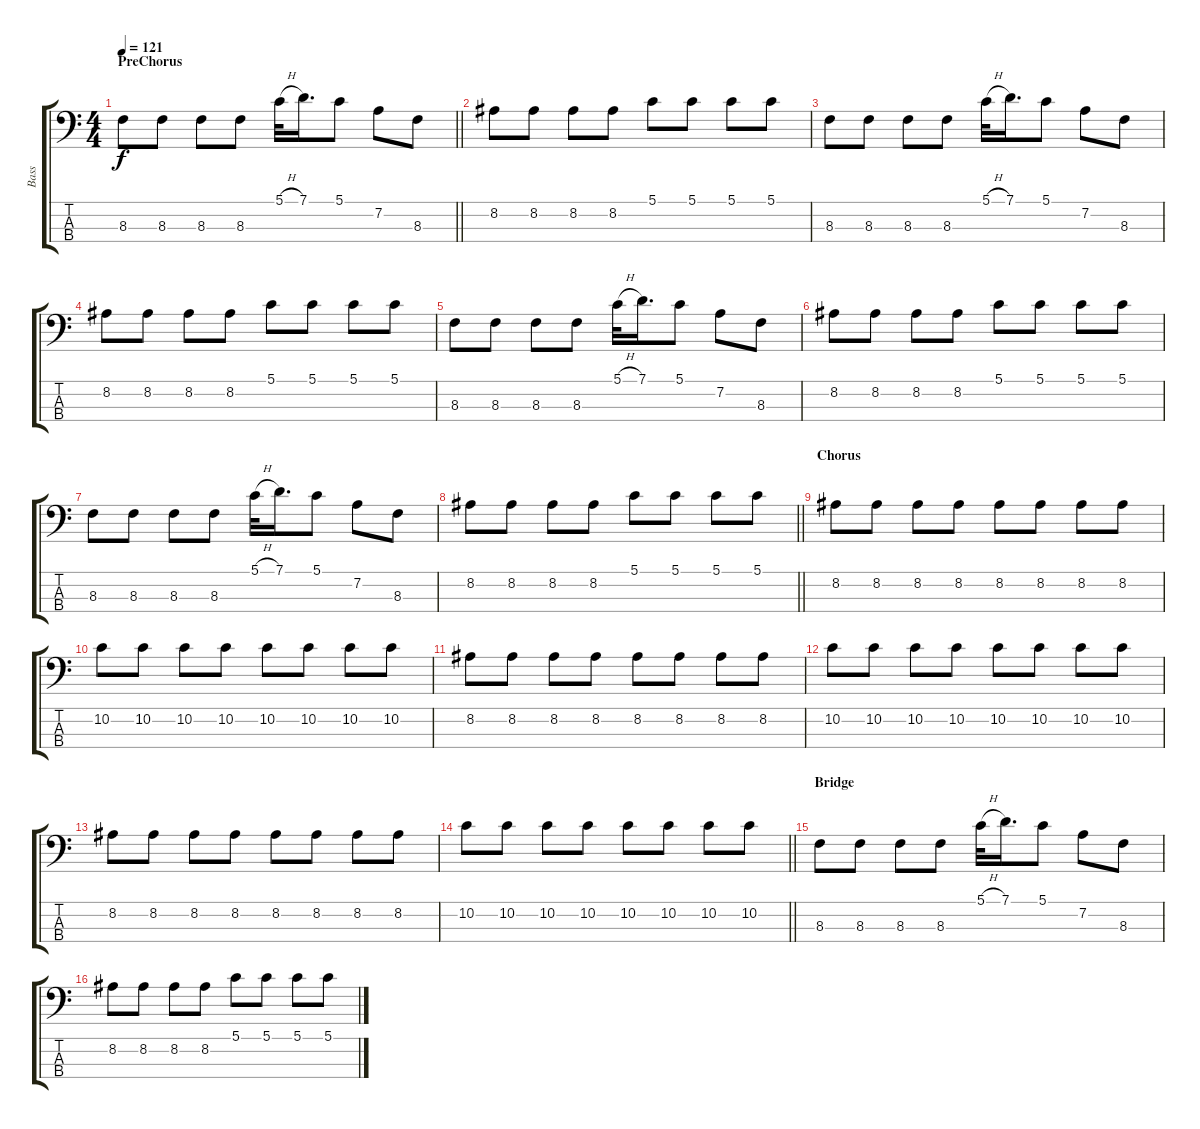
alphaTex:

\track ("Bass" "Bass") {instrument electricbassfinger}
\staff {score tabs}
\tuning (G2 D2 A1 E1) {hide}
\ts (4 4)
\section ("" "PreChorus")
\tempo 121
\clef f4
\barLineRight lightlight
\ks c
8.3.8{dy f} 8.3.8 8.3.8 8.3.8 5.1{h}.32 7.1.16{d} 5.1.8 7.2.8 8.3.8 |
8.2.8 8.2.8 8.2.8 8.2.8 5.1.8 5.1.8 5.1.8 5.1.8 |
8.3.8 8.3.8 8.3.8 8.3.8 5.1{h}.32 7.1.16{d} 5.1.8 7.2.8 8.3.8 |
8.2.8 8.2.8 8.2.8 8.2.8 5.1.8 5.1.8 5.1.8 5.1.8 |
8.3.8 8.3.8 8.3.8 8.3.8 5.1{h}.32 7.1.16{d} 5.1.8 7.2.8 8.3.8 |
8.2.8 8.2.8 8.2.8 8.2.8 5.1.8 5.1.8 5.1.8 5.1.8 |
8.3.8 8.3.8 8.3.8 8.3.8 5.1{h}.32 7.1.16{d} 5.1.8 7.2.8 8.3.8 |
\barLineRight lightlight
8.2.8 8.2.8 8.2.8 8.2.8 5.1.8 5.1.8 5.1.8 5.1.8 |
\section ("" "Chorus")
8.2.8 8.2.8 8.2.8 8.2.8 8.2.8 8.2.8 8.2.8 8.2.8 |
10.2.8 10.2.8 10.2.8 10.2.8 10.2.8 10.2.8 10.2.8 10.2.8 |
8.2.8 8.2.8 8.2.8 8.2.8 8.2.8 8.2.8 8.2.8 8.2.8 |
10.2.8 10.2.8 10.2.8 10.2.8 10.2.8 10.2.8 10.2.8 10.2.8 |
8.2.8 8.2.8 8.2.8 8.2.8 8.2.8 8.2.8 8.2.8 8.2.8 |
\barLineRight lightlight
10.2.8 10.2.8 10.2.8 10.2.8 10.2.8 10.2.8 10.2.8 10.2.8 |
\section ("" "Bridge")
8.3.8 8.3.8 8.3.8 8.3.8 5.1{h}.32 7.1.16{d} 5.1.8 7.2.8 8.3.8 |
8.2.8 8.2.8 8.2.8 8.2.8 5.1.8 5.1.8 5.1.8 5.1.8
